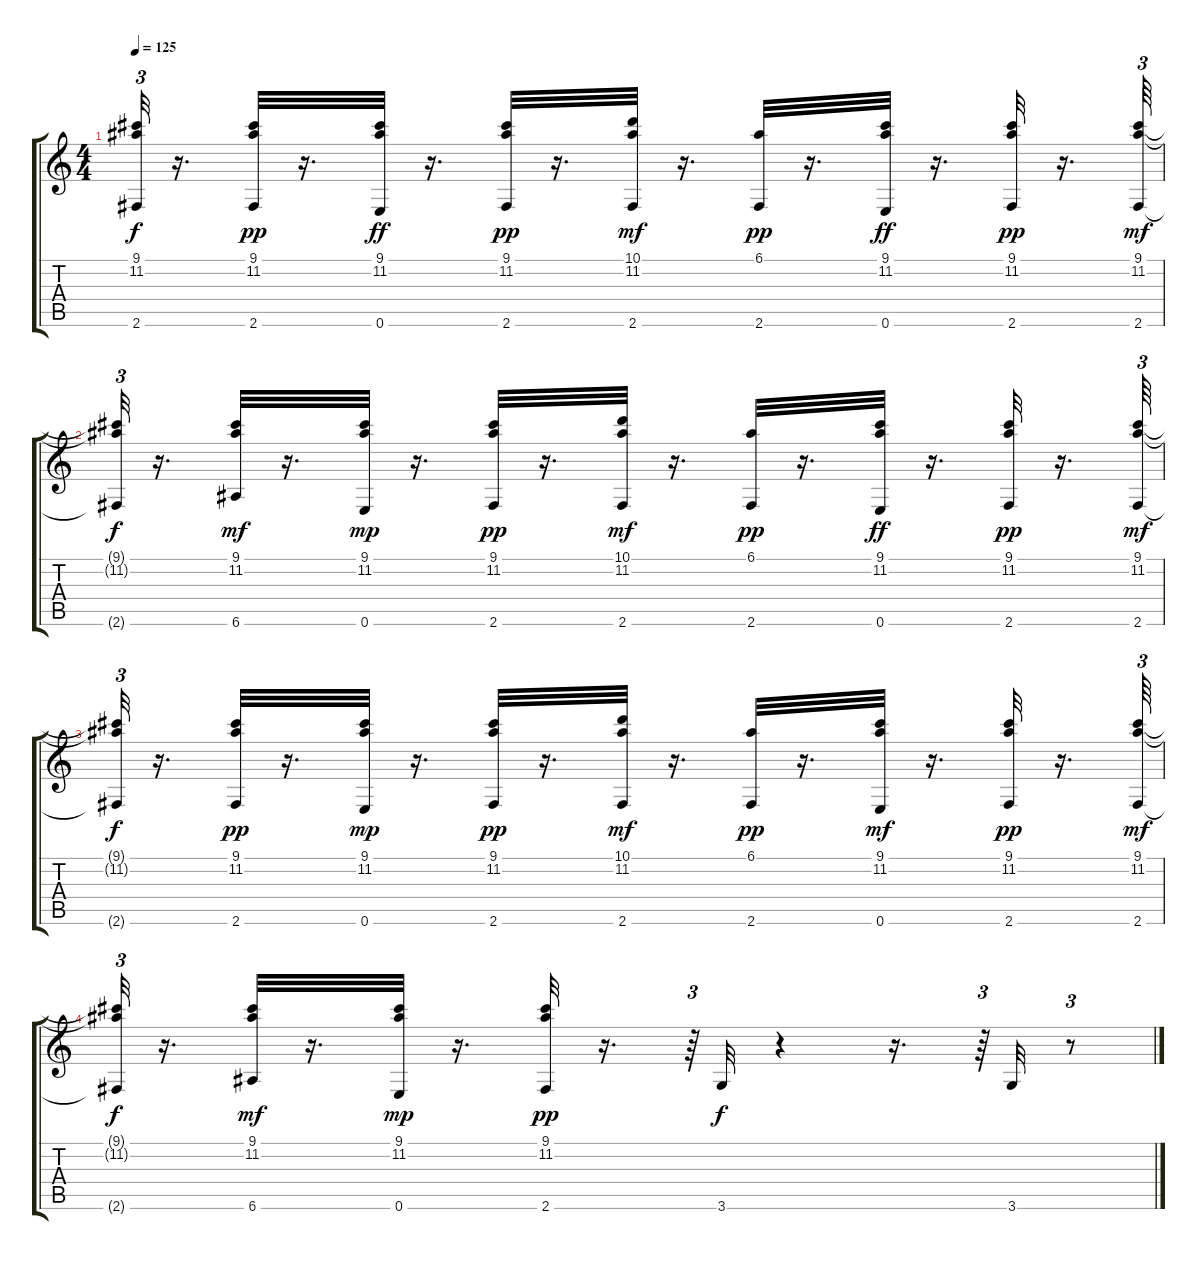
\track "" {instrument acousticbass}
\staff {score tabs}
\tuning (E4 B3 G3 D3 A2 E2) {hide}
\ts (4 4)
\tempo 125
\clef g2
\ks c
(9.1{t} 11.2{t} 2.6{t}).32{tu (3 2) dy f} r.16{d} (9.1 11.2 2.6).32{dy pp} r.16{d} (9.1 11.2 0.6).32{dy ff} r.16{d} (9.1 11.2 2.6).32{dy pp} r.16{d} (10.1 11.2 2.6).32{dy mf} r.16{d} (6.1 2.6).32{dy pp} r.16{d} (9.1 11.2 0.6).32{dy ff} r.16{d} (9.1 11.2 2.6).32{dy pp} r.16{d} (9.1 11.2 2.6).64{tu (3 2) dy mf} |
(9.1{t} 11.2{t} 2.6{t}).32{tu (3 2) dy f} r.16{d} (9.1 11.2 6.6).32{dy mf} r.16{d} (9.1 11.2 0.6).32{dy mp} r.16{d} (9.1 11.2 2.6).32{dy pp} r.16{d} (10.1 11.2 2.6).32{dy mf} r.16{d} (6.1 2.6).32{dy pp} r.16{d} (9.1 11.2 0.6).32{dy ff} r.16{d} (9.1 11.2 2.6).32{dy pp} r.16{d} (9.1 11.2 2.6).64{tu (3 2) dy mf} |
(9.1{t} 11.2{t} 2.6{t}).32{tu (3 2) dy f} r.16{d} (9.1 11.2 2.6).32{dy pp} r.16{d} (9.1 11.2 0.6).32{dy mp} r.16{d} (9.1 11.2 2.6).32{dy pp} r.16{d} (10.1 11.2 2.6).32{dy mf} r.16{d} (6.1 2.6).32{dy pp} r.16{d} (9.1 11.2 0.6).32{dy mf} r.16{d} (9.1 11.2 2.6).32{dy pp} r.16{d} (9.1 11.2 2.6).64{tu (3 2) dy mf} |
(9.1{t} 11.2{t} 2.6{t}).32{tu (3 2) dy f} r.16{d} (9.1 11.2 6.6).32{dy mf} r.16{d} (9.1 11.2 0.6).32{dy mp} r.16{d} (9.1 11.2 2.6).32{dy pp} r.16{d} r.64{tu (3 2)} 3.6.32{dy f} r.4 r.16{d} r.64{tu (3 2)} 3.6.32 r.8{tu (3 2)}
